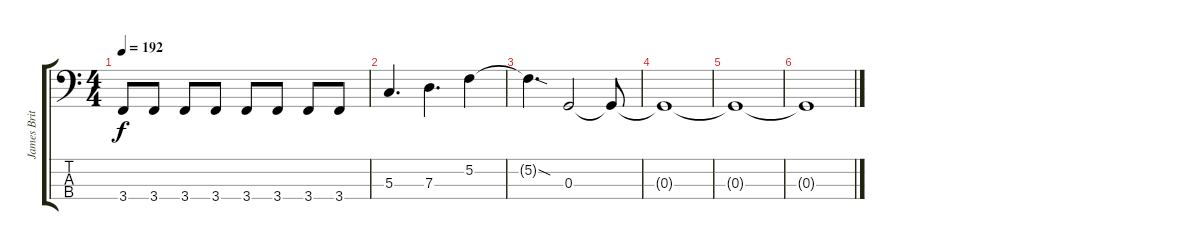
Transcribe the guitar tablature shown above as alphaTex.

\track ("James Britton" "James Brit") {instrument electricbasspick}
\staff {score tabs}
\tuning (F2 C2 G1 D1) {hide}
\ts (4 4)
\tempo 192
\clef f4
\ks c
3.4.8{dy f} 3.4.8 3.4.8 3.4.8 3.4.8 3.4.8 3.4.8 3.4.8 |
5.3.4{d} 7.3.4{d} 5.2.4 |
5.2{sod t}.4{d} 0.3.2 0.3{t}.8 |
0.3{t}.1 |
0.3{t}.1 |
0.3{t}.1
